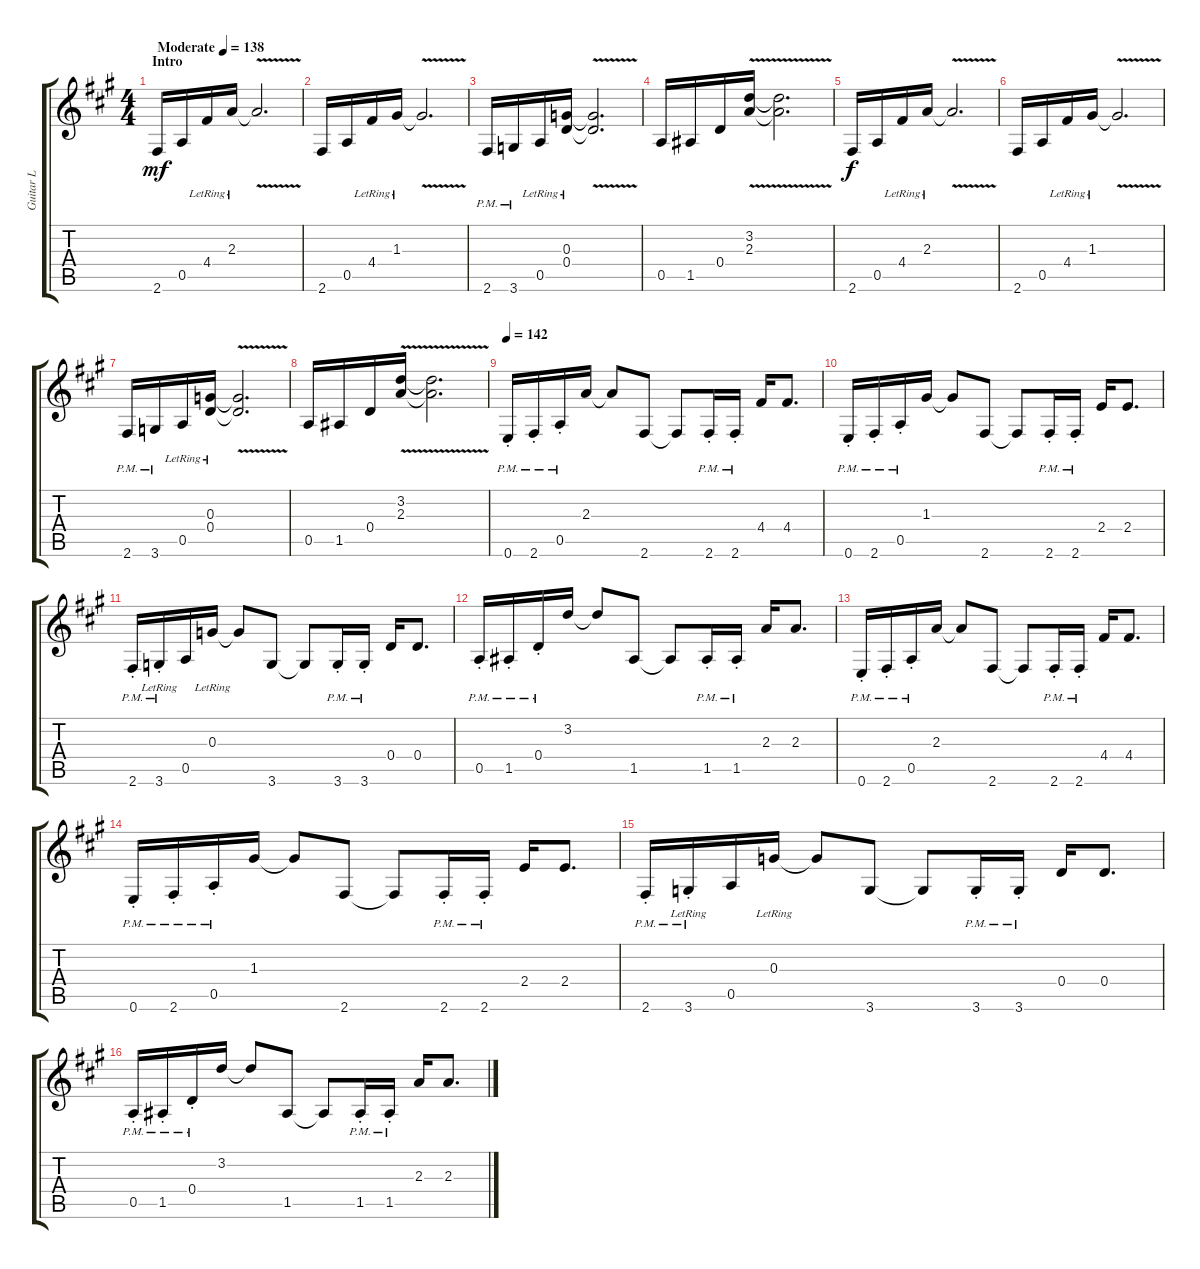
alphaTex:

\track ("Guitar L" "Guitar L") {instrument distortionguitar}
\staff {score tabs}
\tuning (E4 B3 G3 D3 A2 E2) {hide}
\ts (4 4)
\section ("" "Intro")
\tempo (138 "Moderate")
\clef g2
\ks a
2.6.16{dy mf instrument distortionguitar} 0.5.16 4.4{lr}.16 2.3{lr}.16 2.3{v t}.2{d} |
2.6.16 0.5.16 4.4{lr}.16 1.3{lr}.16 1.3{v t}.2{d} |
2.6{pm}.16 3.6{pm}.16 0.5{lr}.16 (0.3{lr} 0.4{lr}).16 (0.3{v t} 0.4{v t}).2{d} |
0.5.16 1.5.16 0.4.16 (3.2{v} 2.3{v}).16 (3.2{v t} 2.3{v t}).2{d} |
2.6.16{dy f} 0.5.16 4.4{lr}.16 2.3{lr}.16 2.3{v t}.2{d} |
2.6.16 0.5.16 4.4{lr}.16 1.3{lr}.16 1.3{v t}.2{d} |
2.6{pm}.16 3.6{pm}.16 0.5{lr}.16 (0.3{lr} 0.4{lr}).16 (0.3{v t} 0.4{v t}).2{d} |
0.5.16 1.5.16 0.4.16 (3.2{v} 2.3{v}).16 (3.2{v t} 2.3{v t}).2{d} |
\tempo 142
0.6{pm st}.16 2.6{pm st}.16 0.5{pm st}.16 2.3.16 2.3{t}.8 2.6.8 2.6{t}.8 2.6{pm st}.16 2.6{pm st}.16 4.4.16 4.4.8{d} |
0.6{pm st}.16 2.6{pm st}.16 0.5{pm st}.16 1.3.16 1.3{t}.8 2.6.8 2.6{t}.8 2.6{pm st}.16 2.6{pm st}.16 2.4.16 2.4.8{d} |
2.6{pm st}.16 3.6{pm st lr}.16 0.5.16 0.3{lr}.16 0.3{t}.8 3.6.8 3.6{t}.8 3.6{pm st}.16 3.6{pm st}.16 0.4.16 0.4.8{d} |
0.5{pm st}.16 1.5{pm st}.16 0.4{pm st}.16 3.2.16 3.2{t}.8 1.5.8 1.5{t}.8 1.5{pm st}.16 1.5{pm st}.16 2.3.16 2.3.8{d} |
0.6{pm st}.16 2.6{pm st}.16 0.5{pm st}.16 2.3.16 2.3{t}.8 2.6.8 2.6{t}.8 2.6{pm st}.16 2.6{pm st}.16 4.4.16 4.4.8{d} |
0.6{pm st}.16 2.6{pm st}.16 0.5{pm st}.16 1.3.16 1.3{t}.8 2.6.8 2.6{t}.8 2.6{pm st}.16 2.6{pm st}.16 2.4.16 2.4.8{d} |
2.6{pm st}.16 3.6{pm st lr}.16 0.5.16 0.3{lr}.16 0.3{t}.8 3.6.8 3.6{t}.8 3.6{pm st}.16 3.6{pm st}.16 0.4.16 0.4.8{d} |
0.5{pm st}.16 1.5{pm st}.16 0.4{pm st}.16 3.2.16 3.2{t}.8 1.5.8 1.5{t}.8 1.5{pm st}.16 1.5{pm st}.16 2.3.16 2.3.8{d}
